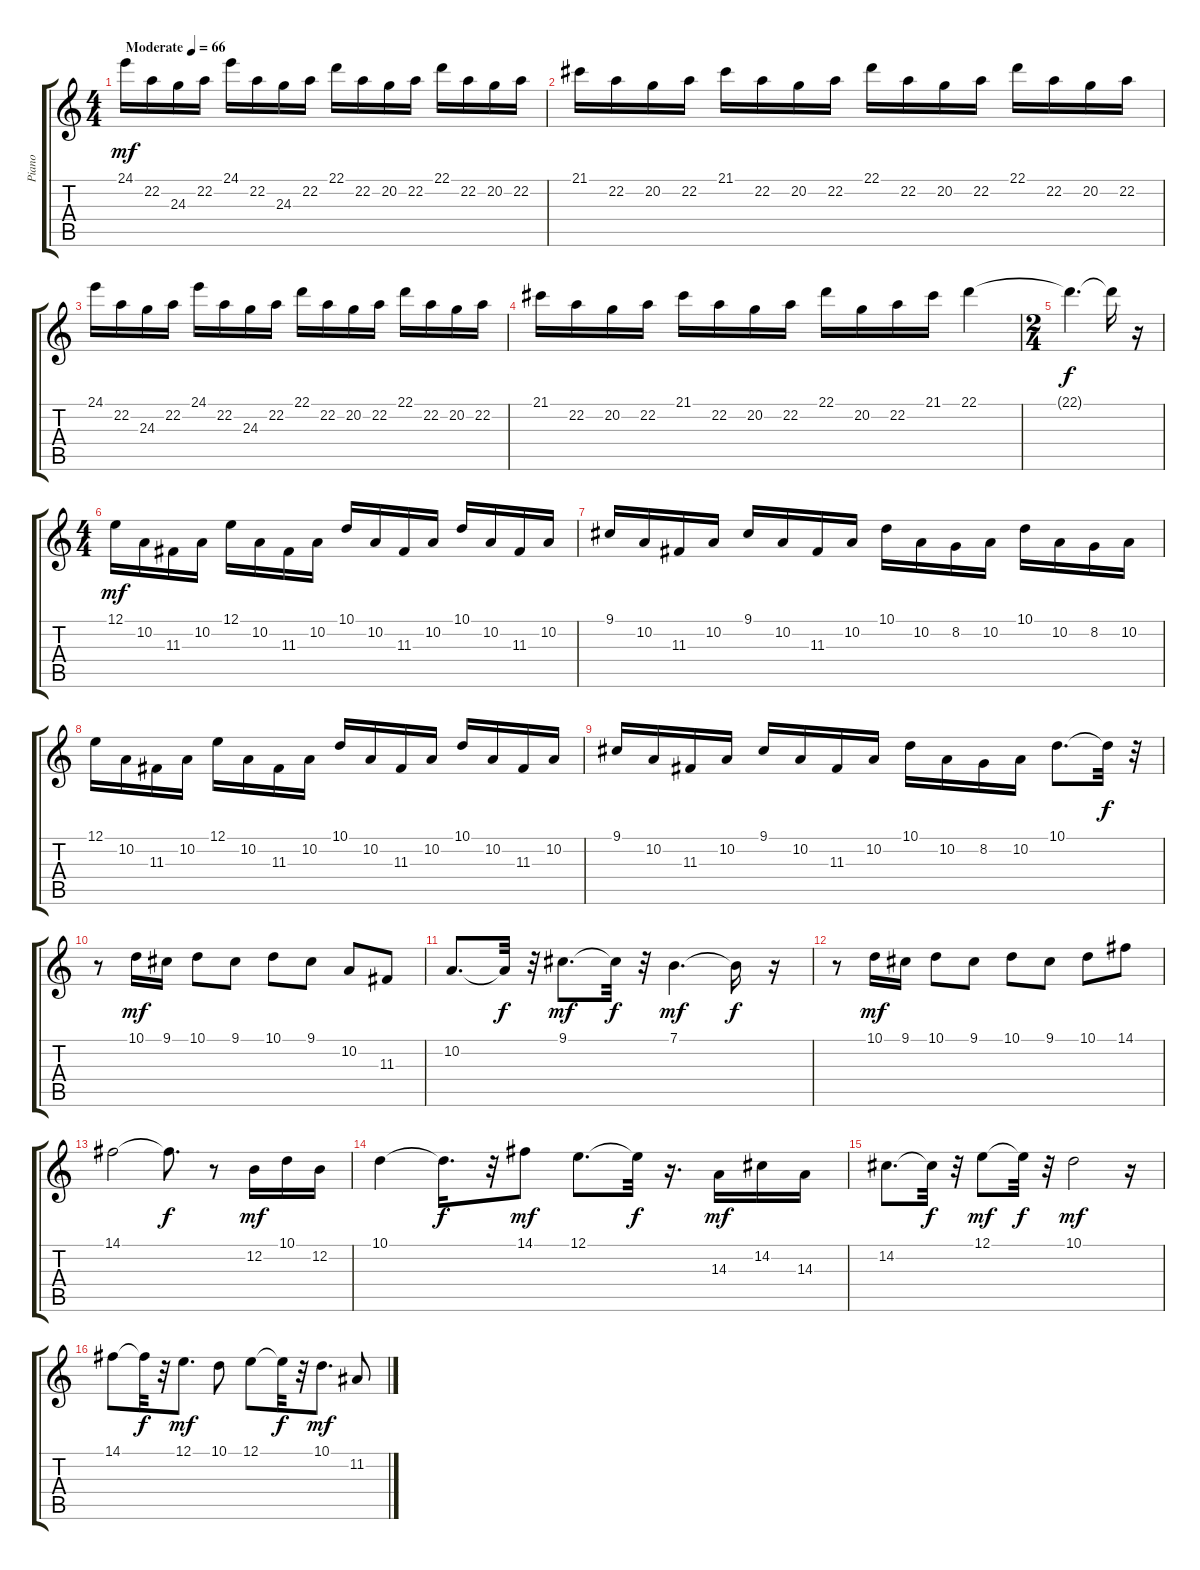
\track ("Piano" "Piano") {instrument acousticgrandpiano}
\staff {score tabs}
\tuning (E4 B3 G3 D3 A2 E2) {hide}
\ts (4 4)
\tempo (66 "Moderate")
\clef g2
\ks c
24.1.16{dy mf instrument acousticgrandpiano} 22.2.16 24.3.16 22.2.16 24.1.16 22.2.16 24.3.16 22.2.16 22.1.16 22.2.16 20.2.16 22.2.16 22.1.16 22.2.16 20.2.16 22.2.16 |
21.1.16 22.2.16 20.2.16 22.2.16 21.1.16 22.2.16 20.2.16 22.2.16 22.1.16 22.2.16 20.2.16 22.2.16 22.1.16 22.2.16 20.2.16 22.2.16 |
24.1.16 22.2.16 24.3.16 22.2.16 24.1.16 22.2.16 24.3.16 22.2.16 22.1.16 22.2.16 20.2.16 22.2.16 22.1.16 22.2.16 20.2.16 22.2.16 |
21.1.16 22.2.16 20.2.16 22.2.16 21.1.16 22.2.16 20.2.16 22.2.16 22.1.16 20.2.16 22.2.16 21.1.16 22.1.4 |
\ts (2 4)
22.1{t}.4{d dy f} 22.1{t}.16 r.16 |
\ts (4 4)
12.1.16{dy mf} 10.2.16 11.3.16 10.2.16 12.1.16 10.2.16 11.3.16 10.2.16 10.1.16 10.2.16 11.3.16 10.2.16 10.1.16 10.2.16 11.3.16 10.2.16 |
9.1.16 10.2.16 11.3.16 10.2.16 9.1.16 10.2.16 11.3.16 10.2.16 10.1.16 10.2.16 8.2.16 10.2.16 10.1.16 10.2.16 8.2.16 10.2.16 |
12.1.16 10.2.16 11.3.16 10.2.16 12.1.16 10.2.16 11.3.16 10.2.16 10.1.16 10.2.16 11.3.16 10.2.16 10.1.16 10.2.16 11.3.16 10.2.16 |
9.1.16 10.2.16 11.3.16 10.2.16 9.1.16 10.2.16 11.3.16 10.2.16 10.1.16 10.2.16 8.2.16 10.2.16 10.1.8{d} 10.1{t}.32{dy f} r.32 |
r.8 10.1.16{dy mf} 9.1.16 10.1.8 9.1.8 10.1.8 9.1.8 10.2.8 11.3.8 |
10.2.8{d} 10.2{t}.32{dy f} r.32 9.1.8{d dy mf} 9.1{t}.32{dy f} r.32 7.1.4{d dy mf} 7.1{t}.16{dy f} r.16 |
r.8 10.1.16{dy mf} 9.1.16 10.1.8 9.1.8 10.1.8 9.1.8 10.1.8 14.1.8 |
14.1.2 14.1{t}.8{d dy f} r.8 12.2.16{dy mf} 10.1.16 12.2.16 |
10.1.4 10.1{t}.16{d dy f} r.32 14.1.8{dy mf} 12.1.8{d} 12.1{t}.32{dy f} r.16{d} 14.3.16{dy mf} 14.2.16 14.3.16 |
14.2.8{d} 14.2{t}.32{dy f} r.32 12.1.8{dy mf} 12.1{t}.32{dy f} r.32 10.1.2{dy mf} r.16 |
14.1.8 14.1{t}.32{dy f} r.32 12.1.8{d dy mf} 10.1.8 12.1.8 12.1{t}.32{dy f} r.32 10.1.8{d dy mf} 11.2.8
